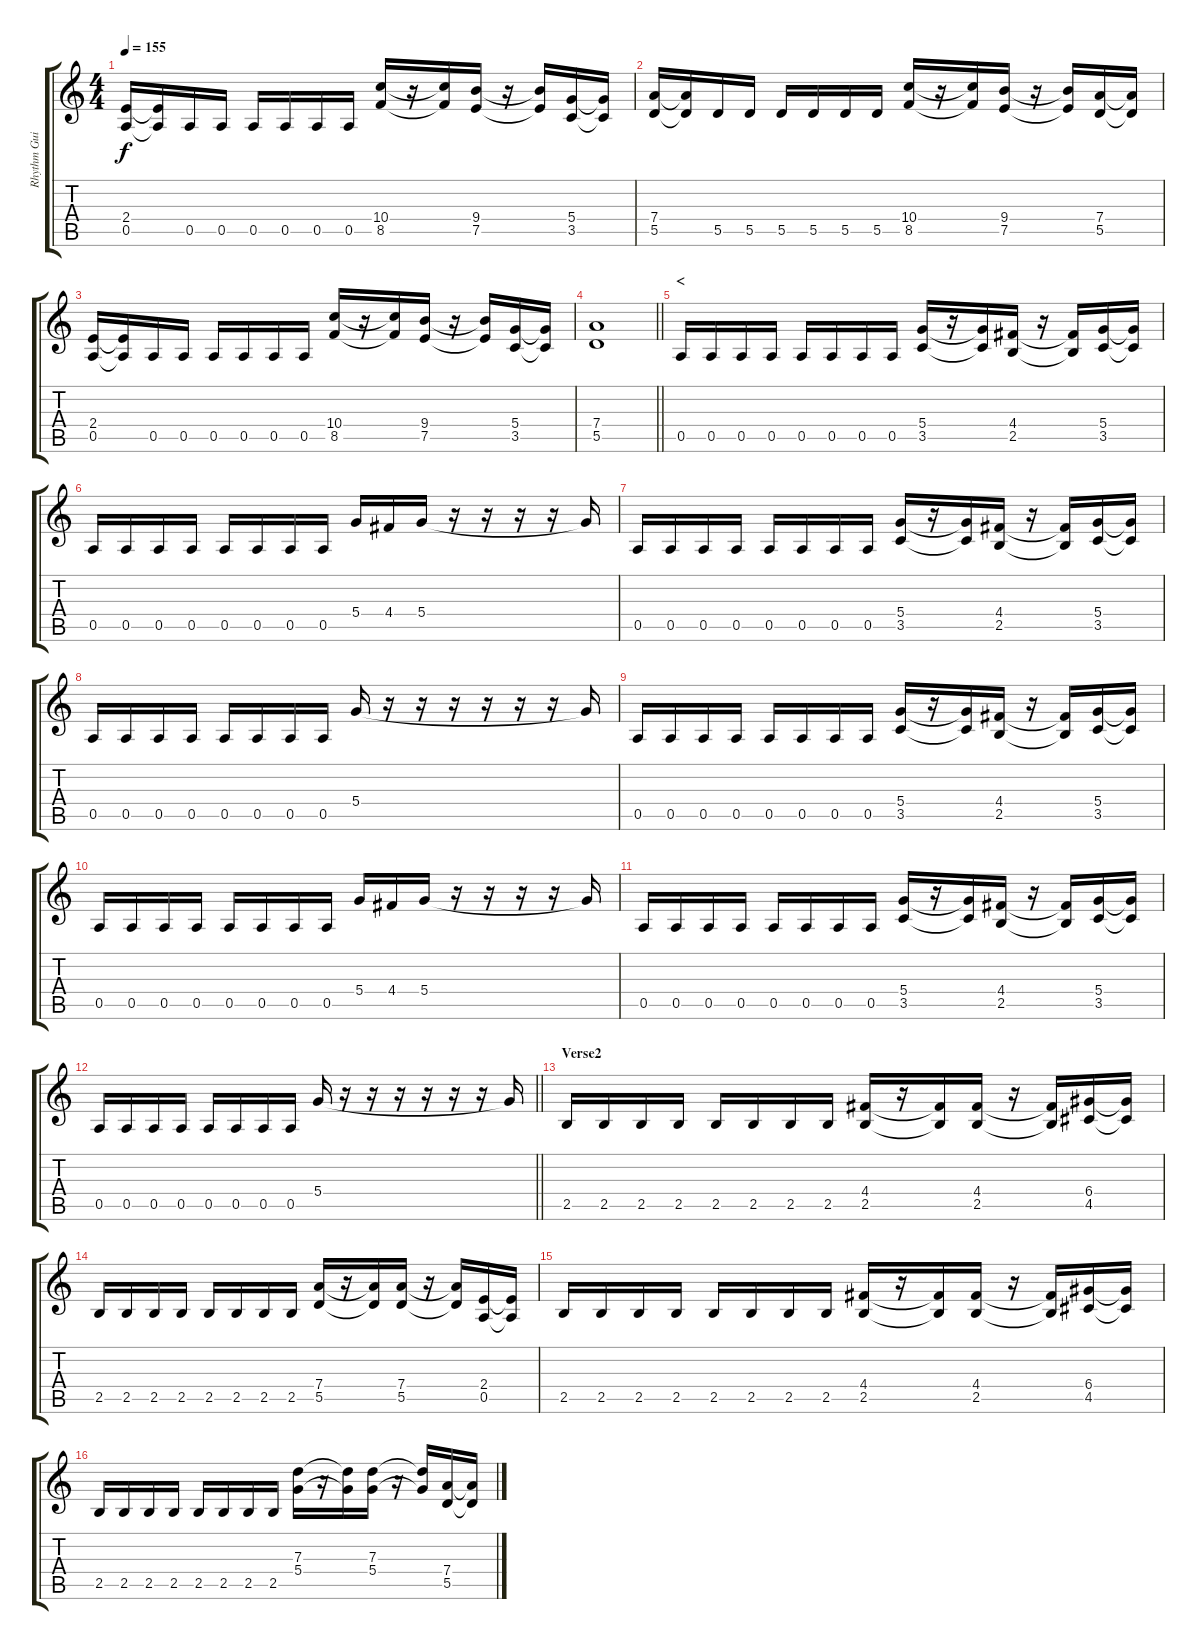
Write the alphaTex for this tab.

\track ("Rhythm Guitar" "Rhythm Gui") {instrument distortionguitar}
\staff {score tabs}
\tuning (E4 B3 G3 D3 A2 E2) {hide}
\ts (4 4)
\tempo 155
\clef g2
\ks c
(2.4 0.5).16{dy f} (2.4{t} 0.5{t}).16 0.5.16 0.5.16 0.5.16 0.5.16 0.5.16 0.5.16 (10.4 8.5).16 r.16 (10.4{t} 8.5{t}).16 (9.4 7.5).16 r.16 (9.4{t} 7.5{t}).16 (5.4 3.5).16 (5.4{t} 3.5{t}).16 |
(7.4 5.5).16 (7.4{t} 5.5{t}).16 5.5.16 5.5.16 5.5.16 5.5.16 5.5.16 5.5.16 (10.4 8.5).16 r.16 (10.4{t} 8.5{t}).16 (9.4 7.5).16 r.16 (9.4{t} 7.5{t}).16 (7.4 5.5).16 (7.4{t} 5.5{t}).16 |
(2.4 0.5).16 (2.4{t} 0.5{t}).16 0.5.16 0.5.16 0.5.16 0.5.16 0.5.16 0.5.16 (10.4 8.5).16 r.16 (10.4{t} 8.5{t}).16 (9.4 7.5).16 r.16 (9.4{t} 7.5{t}).16 (5.4 3.5).16 (5.4{t} 3.5{t}).16 |
\barLineRight lightlight
(7.4 5.5).1 |
\section ("" "<")
0.5.16 0.5.16 0.5.16 0.5.16 0.5.16 0.5.16 0.5.16 0.5.16 (5.4 3.5).16 r.16 (5.4{t} 3.5{t}).16 (4.4 2.5).16 r.16 (4.4{t} 2.5{t}).16 (5.4 3.5).16 (5.4{t} 3.5{t}).16 |
0.5.16 0.5.16 0.5.16 0.5.16 0.5.16 0.5.16 0.5.16 0.5.16 5.4.16 4.4.16 5.4.16 r.16 r.16 r.16 r.16 5.4{t}.16 |
0.5.16 0.5.16 0.5.16 0.5.16 0.5.16 0.5.16 0.5.16 0.5.16 (5.4 3.5).16 r.16 (5.4{t} 3.5{t}).16 (4.4 2.5).16 r.16 (4.4{t} 2.5{t}).16 (5.4 3.5).16 (5.4{t} 3.5{t}).16 |
0.5.16 0.5.16 0.5.16 0.5.16 0.5.16 0.5.16 0.5.16 0.5.16 5.4.16 r.16 r.16 r.16 r.16 r.16 r.16 5.4{t}.16 |
0.5.16 0.5.16 0.5.16 0.5.16 0.5.16 0.5.16 0.5.16 0.5.16 (5.4 3.5).16 r.16 (5.4{t} 3.5{t}).16 (4.4 2.5).16 r.16 (4.4{t} 2.5{t}).16 (5.4 3.5).16 (5.4{t} 3.5{t}).16 |
0.5.16 0.5.16 0.5.16 0.5.16 0.5.16 0.5.16 0.5.16 0.5.16 5.4.16 4.4.16 5.4.16 r.16 r.16 r.16 r.16 5.4{t}.16 |
0.5.16 0.5.16 0.5.16 0.5.16 0.5.16 0.5.16 0.5.16 0.5.16 (5.4 3.5).16 r.16 (5.4{t} 3.5{t}).16 (4.4 2.5).16 r.16 (4.4{t} 2.5{t}).16 (5.4 3.5).16 (5.4{t} 3.5{t}).16 |
\barLineRight lightlight
0.5.16 0.5.16 0.5.16 0.5.16 0.5.16 0.5.16 0.5.16 0.5.16 5.4.16 r.16 r.16 r.16 r.16 r.16 r.16 5.4{t}.16 |
\section ("" "Verse2")
2.5.16 2.5.16 2.5.16 2.5.16 2.5.16 2.5.16 2.5.16 2.5.16 (4.4 2.5).16 r.16 (4.4{t} 2.5{t}).16 (4.4 2.5).16 r.16 (4.4{t} 2.5{t}).16 (6.4 4.5).16 (6.4{t} 4.5{t}).16 |
2.5.16 2.5.16 2.5.16 2.5.16 2.5.16 2.5.16 2.5.16 2.5.16 (7.4 5.5).16 r.16 (7.4{t} 5.5{t}).16 (7.4 5.5).16 r.16 (7.4{t} 5.5{t}).16 (2.4 0.5).16 (2.4{t} 0.5{t}).16 |
2.5.16 2.5.16 2.5.16 2.5.16 2.5.16 2.5.16 2.5.16 2.5.16 (4.4 2.5).16 r.16 (4.4{t} 2.5{t}).16 (4.4 2.5).16 r.16 (4.4{t} 2.5{t}).16 (6.4 4.5).16 (6.4{t} 4.5{t}).16 |
2.5.16 2.5.16 2.5.16 2.5.16 2.5.16 2.5.16 2.5.16 2.5.16 (7.3 5.4).16 r.16 (7.3{t} 5.4{t}).16 (7.3 5.4).16 r.16 (7.3{t} 5.4{t}).16 (7.4 5.5).16 (7.4{t} 5.5{t}).16
